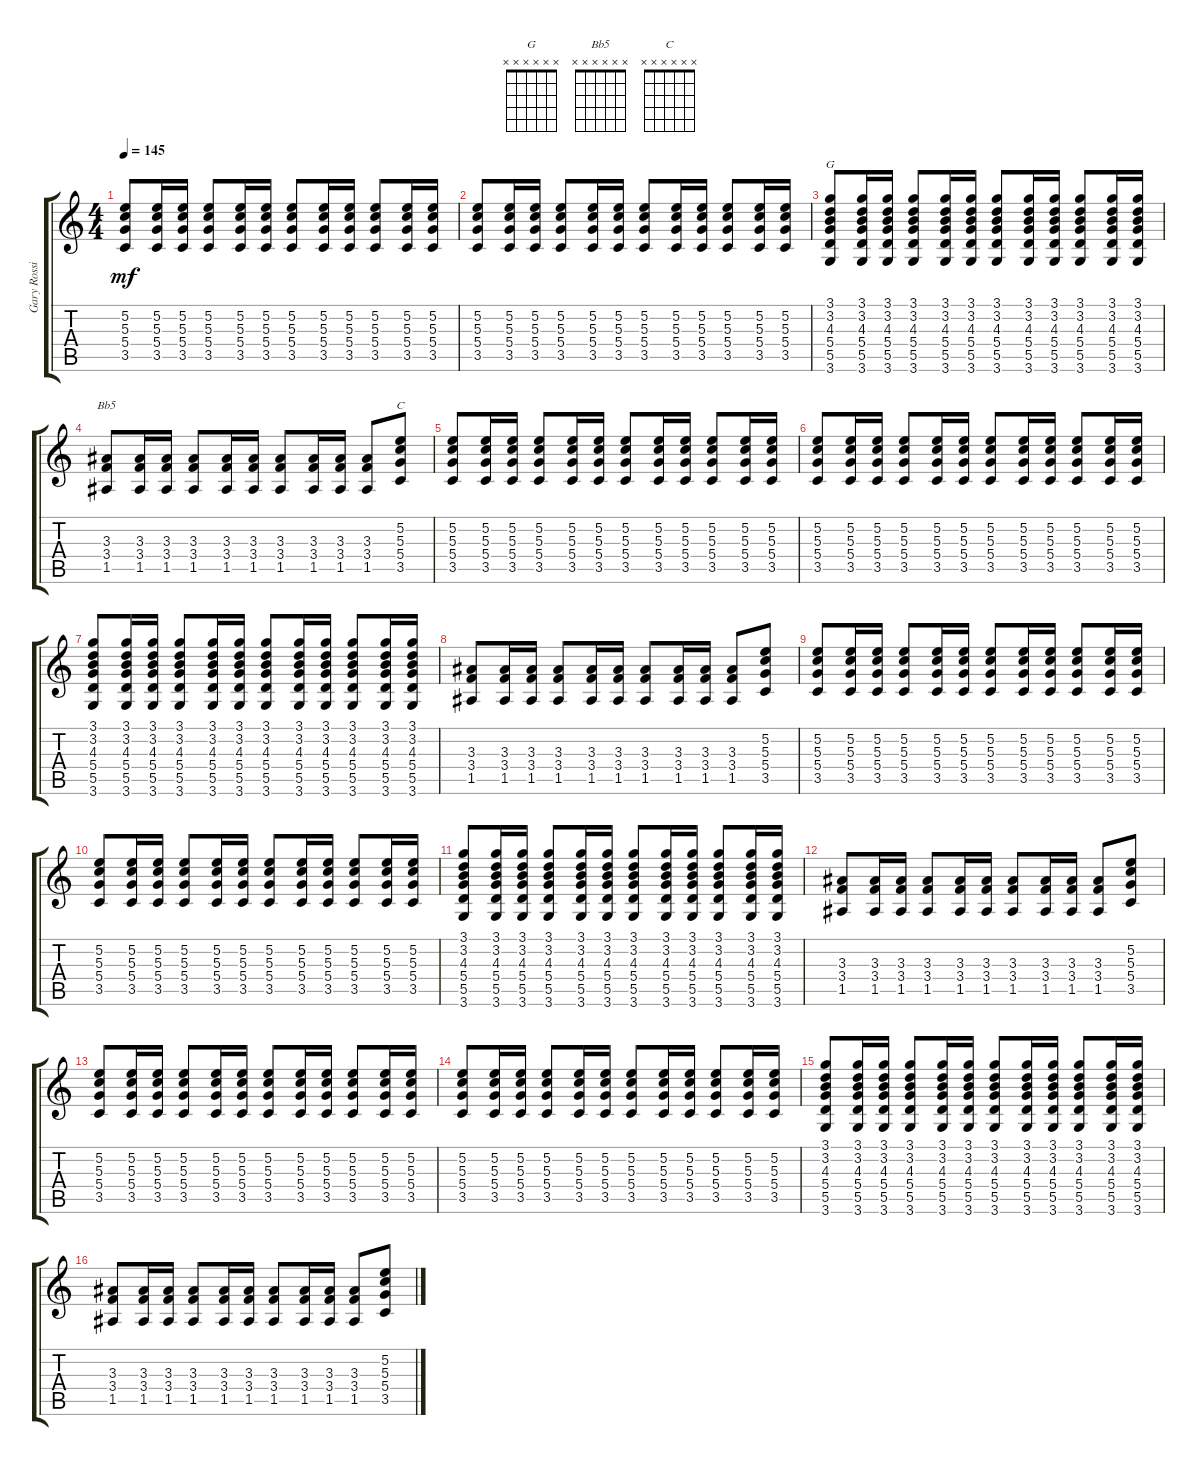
\track ("Gary Rossington" "Gary Rossi") {instrument overdrivenguitar}
\staff {score tabs}
\tuning (E4 B3 G3 D3 A2 E2) {hide}
\chord ("G" x x x x x x)
\chord ("Bb5" x x x x x x)
\chord ("C" x x x x x x)
\ts (4 4)
\tempo 145
\clef g2
\ks c
(5.2 5.3 5.4 3.5).8{dy mf} (5.2 5.3 5.4 3.5).16 (5.2 5.3 5.4 3.5).16 (5.2 5.3 5.4 3.5).8 (5.2 5.3 5.4 3.5).16 (5.2 5.3 5.4 3.5).16 (5.2 5.3 5.4 3.5).8 (5.2 5.3 5.4 3.5).16 (5.2 5.3 5.4 3.5).16 (5.2 5.3 5.4 3.5).8 (5.2 5.3 5.4 3.5).16 (5.2 5.3 5.4 3.5).16 |
(5.2 5.3 5.4 3.5).8 (5.2 5.3 5.4 3.5).16 (5.2 5.3 5.4 3.5).16 (5.2 5.3 5.4 3.5).8 (5.2 5.3 5.4 3.5).16 (5.2 5.3 5.4 3.5).16 (5.2 5.3 5.4 3.5).8 (5.2 5.3 5.4 3.5).16 (5.2 5.3 5.4 3.5).16 (5.2 5.3 5.4 3.5).8 (5.2 5.3 5.4 3.5).16 (5.2 5.3 5.4 3.5).16 |
(3.1 3.2 4.3 5.4 5.5 3.6).8{ch "G"} (3.1 3.2 4.3 5.4 5.5 3.6).16 (3.1 3.2 4.3 5.4 5.5 3.6).16 (3.1 3.2 4.3 5.4 5.5 3.6).8 (3.1 3.2 4.3 5.4 5.5 3.6).16 (3.1 3.2 4.3 5.4 5.5 3.6).16 (3.1 3.2 4.3 5.4 5.5 3.6).8 (3.1 3.2 4.3 5.4 5.5 3.6).16 (3.1 3.2 4.3 5.4 5.5 3.6).16 (3.1 3.2 4.3 5.4 5.5 3.6).8 (3.1 3.2 4.3 5.4 5.5 3.6).16 (3.1 3.2 4.3 5.4 5.5 3.6).16 |
(3.3 3.4 1.5).8{ch "Bb5"} (3.3 3.4 1.5).16 (3.3 3.4 1.5).16 (3.3 3.4 1.5).8 (3.3 3.4 1.5).16 (3.3 3.4 1.5).16 (3.3 3.4 1.5).8 (3.3 3.4 1.5).16 (3.3 3.4 1.5).16 (3.3 3.4 1.5).8 (5.2 5.3 5.4 3.5).8{ch "C"} |
(5.2 5.3 5.4 3.5).8 (5.2 5.3 5.4 3.5).16 (5.2 5.3 5.4 3.5).16 (5.2 5.3 5.4 3.5).8 (5.2 5.3 5.4 3.5).16 (5.2 5.3 5.4 3.5).16 (5.2 5.3 5.4 3.5).8 (5.2 5.3 5.4 3.5).16 (5.2 5.3 5.4 3.5).16 (5.2 5.3 5.4 3.5).8 (5.2 5.3 5.4 3.5).16 (5.2 5.3 5.4 3.5).16 |
(5.2 5.3 5.4 3.5).8 (5.2 5.3 5.4 3.5).16 (5.2 5.3 5.4 3.5).16 (5.2 5.3 5.4 3.5).8 (5.2 5.3 5.4 3.5).16 (5.2 5.3 5.4 3.5).16 (5.2 5.3 5.4 3.5).8 (5.2 5.3 5.4 3.5).16 (5.2 5.3 5.4 3.5).16 (5.2 5.3 5.4 3.5).8 (5.2 5.3 5.4 3.5).16 (5.2 5.3 5.4 3.5).16 |
(3.1 3.2 4.3 5.4 5.5 3.6).8 (3.1 3.2 4.3 5.4 5.5 3.6).16 (3.1 3.2 4.3 5.4 5.5 3.6).16 (3.1 3.2 4.3 5.4 5.5 3.6).8 (3.1 3.2 4.3 5.4 5.5 3.6).16 (3.1 3.2 4.3 5.4 5.5 3.6).16 (3.1 3.2 4.3 5.4 5.5 3.6).8 (3.1 3.2 4.3 5.4 5.5 3.6).16 (3.1 3.2 4.3 5.4 5.5 3.6).16 (3.1 3.2 4.3 5.4 5.5 3.6).8 (3.1 3.2 4.3 5.4 5.5 3.6).16 (3.1 3.2 4.3 5.4 5.5 3.6).16 |
(3.3 3.4 1.5).8 (3.3 3.4 1.5).16 (3.3 3.4 1.5).16 (3.3 3.4 1.5).8 (3.3 3.4 1.5).16 (3.3 3.4 1.5).16 (3.3 3.4 1.5).8 (3.3 3.4 1.5).16 (3.3 3.4 1.5).16 (3.3 3.4 1.5).8 (5.2 5.3 5.4 3.5).8 |
(5.2 5.3 5.4 3.5).8 (5.2 5.3 5.4 3.5).16 (5.2 5.3 5.4 3.5).16 (5.2 5.3 5.4 3.5).8 (5.2 5.3 5.4 3.5).16 (5.2 5.3 5.4 3.5).16 (5.2 5.3 5.4 3.5).8 (5.2 5.3 5.4 3.5).16 (5.2 5.3 5.4 3.5).16 (5.2 5.3 5.4 3.5).8 (5.2 5.3 5.4 3.5).16 (5.2 5.3 5.4 3.5).16 |
(5.2 5.3 5.4 3.5).8 (5.2 5.3 5.4 3.5).16 (5.2 5.3 5.4 3.5).16 (5.2 5.3 5.4 3.5).8 (5.2 5.3 5.4 3.5).16 (5.2 5.3 5.4 3.5).16 (5.2 5.3 5.4 3.5).8 (5.2 5.3 5.4 3.5).16 (5.2 5.3 5.4 3.5).16 (5.2 5.3 5.4 3.5).8 (5.2 5.3 5.4 3.5).16 (5.2 5.3 5.4 3.5).16 |
(3.1 3.2 4.3 5.4 5.5 3.6).8 (3.1 3.2 4.3 5.4 5.5 3.6).16 (3.1 3.2 4.3 5.4 5.5 3.6).16 (3.1 3.2 4.3 5.4 5.5 3.6).8 (3.1 3.2 4.3 5.4 5.5 3.6).16 (3.1 3.2 4.3 5.4 5.5 3.6).16 (3.1 3.2 4.3 5.4 5.5 3.6).8 (3.1 3.2 4.3 5.4 5.5 3.6).16 (3.1 3.2 4.3 5.4 5.5 3.6).16 (3.1 3.2 4.3 5.4 5.5 3.6).8 (3.1 3.2 4.3 5.4 5.5 3.6).16 (3.1 3.2 4.3 5.4 5.5 3.6).16 |
(3.3 3.4 1.5).8 (3.3 3.4 1.5).16 (3.3 3.4 1.5).16 (3.3 3.4 1.5).8 (3.3 3.4 1.5).16 (3.3 3.4 1.5).16 (3.3 3.4 1.5).8 (3.3 3.4 1.5).16 (3.3 3.4 1.5).16 (3.3 3.4 1.5).8 (5.2 5.3 5.4 3.5).8 |
(5.2 5.3 5.4 3.5).8 (5.2 5.3 5.4 3.5).16 (5.2 5.3 5.4 3.5).16 (5.2 5.3 5.4 3.5).8 (5.2 5.3 5.4 3.5).16 (5.2 5.3 5.4 3.5).16 (5.2 5.3 5.4 3.5).8 (5.2 5.3 5.4 3.5).16 (5.2 5.3 5.4 3.5).16 (5.2 5.3 5.4 3.5).8 (5.2 5.3 5.4 3.5).16 (5.2 5.3 5.4 3.5).16 |
(5.2 5.3 5.4 3.5).8 (5.2 5.3 5.4 3.5).16 (5.2 5.3 5.4 3.5).16 (5.2 5.3 5.4 3.5).8 (5.2 5.3 5.4 3.5).16 (5.2 5.3 5.4 3.5).16 (5.2 5.3 5.4 3.5).8 (5.2 5.3 5.4 3.5).16 (5.2 5.3 5.4 3.5).16 (5.2 5.3 5.4 3.5).8 (5.2 5.3 5.4 3.5).16 (5.2 5.3 5.4 3.5).16 |
(3.1 3.2 4.3 5.4 5.5 3.6).8 (3.1 3.2 4.3 5.4 5.5 3.6).16 (3.1 3.2 4.3 5.4 5.5 3.6).16 (3.1 3.2 4.3 5.4 5.5 3.6).8 (3.1 3.2 4.3 5.4 5.5 3.6).16 (3.1 3.2 4.3 5.4 5.5 3.6).16 (3.1 3.2 4.3 5.4 5.5 3.6).8 (3.1 3.2 4.3 5.4 5.5 3.6).16 (3.1 3.2 4.3 5.4 5.5 3.6).16 (3.1 3.2 4.3 5.4 5.5 3.6).8 (3.1 3.2 4.3 5.4 5.5 3.6).16 (3.1 3.2 4.3 5.4 5.5 3.6).16 |
(3.3 3.4 1.5).8 (3.3 3.4 1.5).16 (3.3 3.4 1.5).16 (3.3 3.4 1.5).8 (3.3 3.4 1.5).16 (3.3 3.4 1.5).16 (3.3 3.4 1.5).8 (3.3 3.4 1.5).16 (3.3 3.4 1.5).16 (3.3 3.4 1.5).8 (5.2 5.3 5.4 3.5).8
